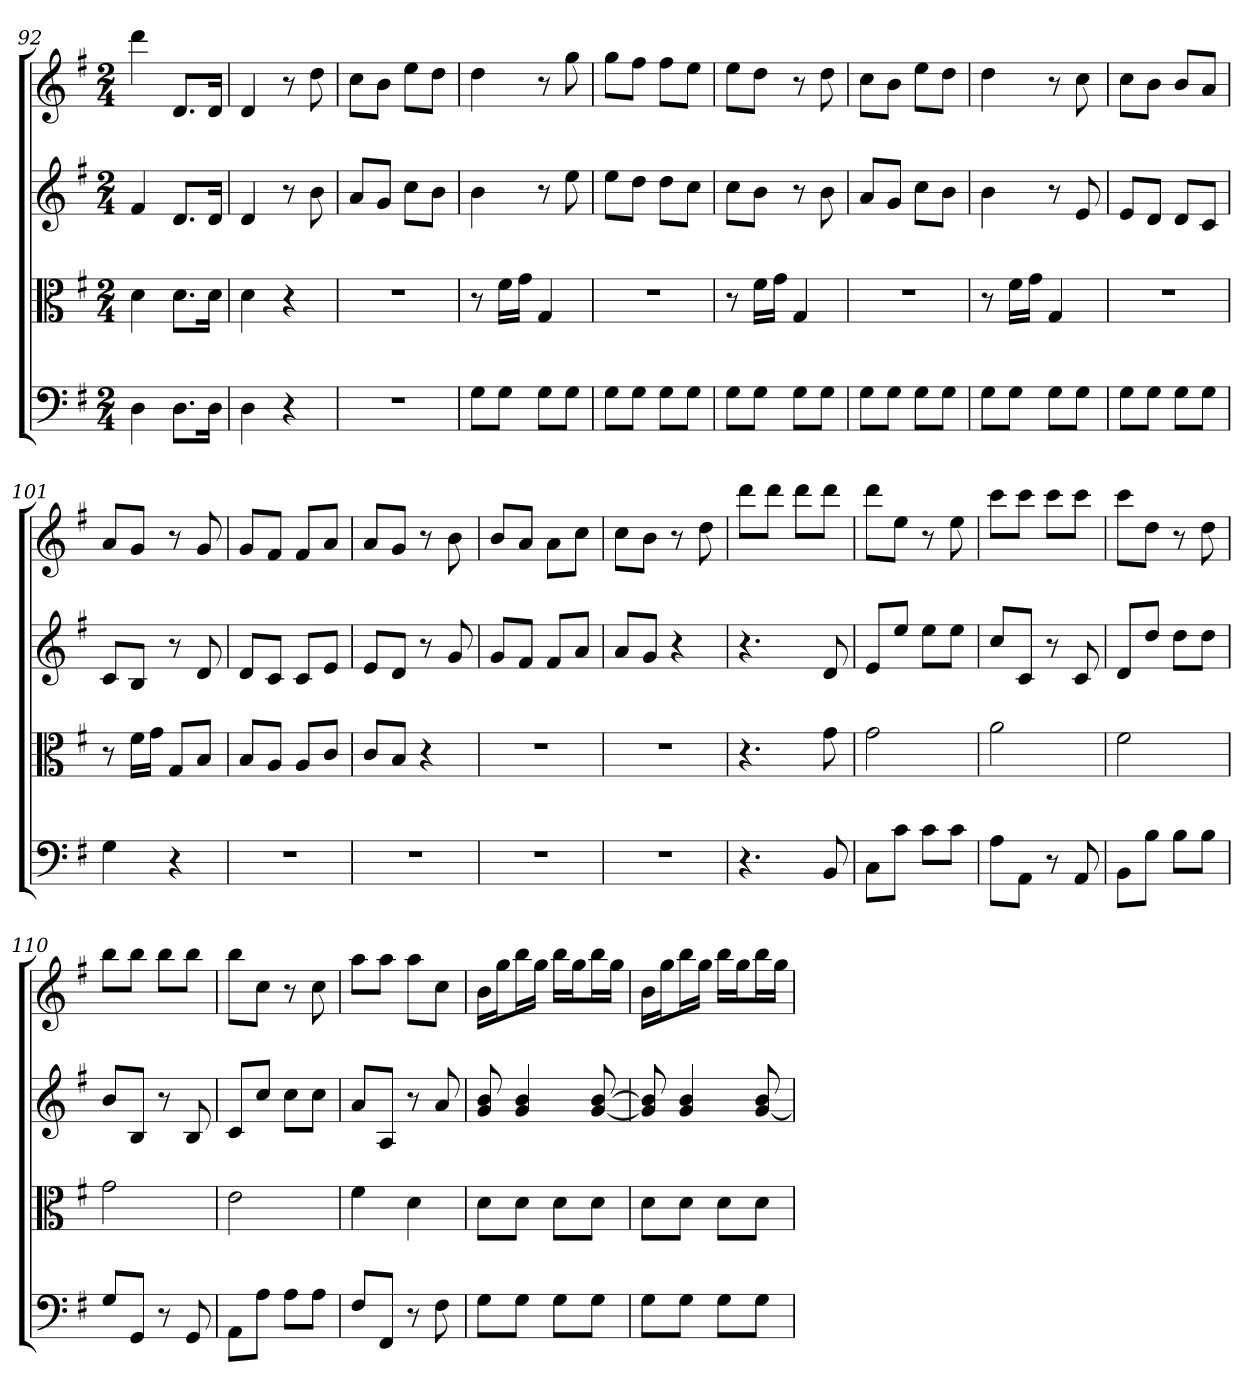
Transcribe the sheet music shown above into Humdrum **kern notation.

**kern	**kern	**kern	**kern
*part4	*part3	*part2	*part1
*staff4	*staff3	*staff2	*staff1
*clefF4	*clefC3	*	*
*k[f#]	*k[f#]	*k[f#]	*k[f#]
*G:	*G:	*G:	*G:
*M2/4	*M2/4	*M2/4	*M2/4
=92	=92	=92	=92
4D	4d	4f#	4ddd
8.D\L	8.d\L	8.dL	8.dL
16D\Jk	16d\Jk	16dJk	16dJk
=93	=93	=93	=93
4D	4d	4d	4d
4r	4r	8r	8r
.	.	8b	8dd
=94	=94	=94	=94
2r	2r	8aL	8ccL
.	.	8gJ	8bJ
.	.	8ccL	8eeL
.	.	8bJ	8ddJ
=95	=95	=95	=95
8G\L	8r	4b	4dd
8G\J	16f#\LL	.	.
.	16g\JJ	.	.
8G\L	4G	8r	8r
8G\J	.	8ee	8gg
=96	=96	=96	=96
8G\L	2r	8eeL	8ggL
8G\J	.	8ddJ	8ff#J
8G\L	.	8ddL	8ff#L
8G\J	.	8ccJ	8eeJ
=97	=97	=97	=97
8G\L	8r	8ccL	8eeL
8G\J	16f#\LL	8bJ	8ddJ
.	16g\JJ	.	.
8G\L	4G	8r	8r
8G\J	.	8b	8dd
=98	=98	=98	=98
8G\L	2r	8aL	8ccL
8G\J	.	8gJ	8bJ
8G\L	.	8ccL	8eeL
8G\J	.	8bJ	8ddJ
=99	=99	=99	=99
8G\L	8r	4b	4dd
8G\J	16f#\LL	.	.
.	16g\JJ	.	.
8G\L	4G	8r	8r
8G\J	.	8e	8cc
=100	=100	=100	=100
8G\L	2r	8eL	8ccL
8G\J	.	8dJ	8bJ
8G\L	.	8dL	8bL
8G\J	.	8cJ	8aJ
=101	=101	=101	=101
4G	8r	8cL	8aL
.	16f#\LL	8BJ	8gJ
.	16g\JJ	.	.
4r	8G/L	8r	8r
.	8B/J	8d	8g
=102	=102	=102	=102
2r	8B/L	8dL	8gL
.	8A/J	8cJ	8f#J
.	8A/L	8cL	8f#L
.	8c/J	8eJ	8aJ
=103	=103	=103	=103
2r	8c/L	8eL	8aL
.	8B/J	8dJ	8gJ
.	4r	8r	8r
.	.	8g	8b
=104	=104	=104	=104
2r	2r	8gL	8bL
.	.	8f#J	8aJ
.	.	8f#L	8aL
.	.	8aJ	8ccJ
=105	=105	=105	=105
2r	2r	8aL	8ccL
.	.	8gJ	8bJ
.	.	4r	8r
.	.	.	8dd
=106	=106	=106	=106
4.r	4.r	4.r	8dddL
.	.	.	8dddJ
.	.	.	8dddL
8BB	8g	8d	8dddJ
=107	=107	=107	=107
8C\L	2g	8eL	8dddL
8c\J	.	8eeJ	8eeJ
8c\L	.	8eeL	8r
8c\J	.	8eeJ	8ee
=108	=108	=108	=108
8A\L	2a	8ccL	8cccL
8AA\J	.	8cJ	8cccJ
8r	.	8r	8cccL
8AA	.	8c	8cccJ
=109	=109	=109	=109
8BB\L	2f#	8dL	8cccL
8B\J	.	8ddJ	8ddJ
8B\L	.	8ddL	8r
8B\J	.	8ddJ	8dd
=110	=110	=110	=110
8G/L	2g	8bL	8bbL
8GG/J	.	8BJ	8bbJ
8r	.	8r	8bbL
8GG	.	8B	8bbJ
=111	=111	=111	=111
8AA\L	2e	8cL	8bbL
8A\J	.	8ccJ	8ccJ
8A\L	.	8ccL	8r
8A\J	.	8ccJ	8cc
=112	=112	=112	=112
8F#/L	4f#	8aL	8aaL
8FF#/J	.	8AJ	8aaJ
8r	4d	8r	8aaL
8F#	.	8a	8ccJ
=113	=113	=113	=113
8G\L	8d\L	8g 8b	16bLL
.	.	.	16ggJ
8G\J	8d\J	4g 4b	16bbL
.	.	.	16ggJJ
8G\L	8d\L	.	16bbLL
.	.	.	16ggJ
8G\J	8d\J	[8g [8b	16bbL
.	.	.	16ggJJ
=114	=114	=114	=114
8G\L	8d\L	8g] 8b]	16bLL
.	.	.	16ggJ
8G\J	8d\J	4g 4b	16bbL
.	.	.	16ggJJ
8G\L	8d\L	.	16bbLL
.	.	.	16ggJ
8G\J	8d\J	[8g 8b	16bbL
.	.	.	16ggJJ
=	=	=	=
*-	*-	*-	*-
